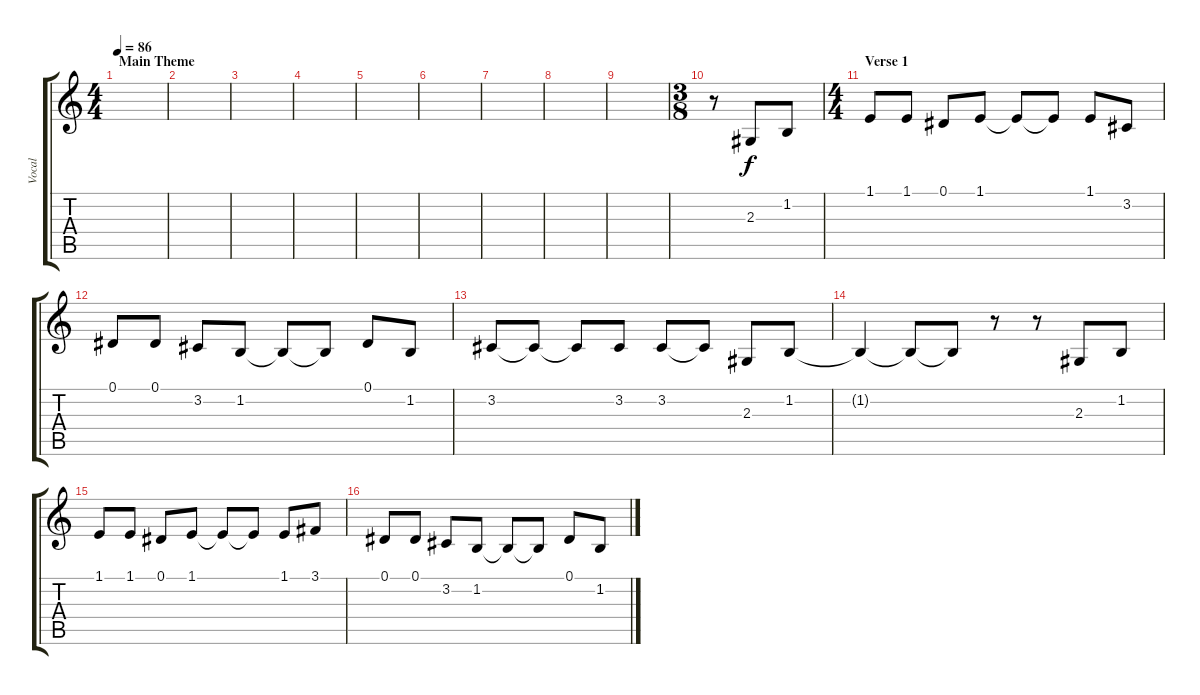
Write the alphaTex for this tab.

\track ("Vocal" "Vocal") {instrument tenorsax}
\staff {score tabs}
\tuning (Eb4 Bb3 Gb3 Db3 Ab2 Eb2) {hide}
\ts (4 4)
\section ("" "Main Theme")
\tempo 86
\clef g2
\ks c
|
|
|
|
|
|
|
|
|
\ts (3 8)
r.8 2.3.8 1.2.8 |
\ts (4 4)
\section ("" "Verse 1")
1.1.8 1.1.8 0.1.8 1.1.8 1.1{t}.8 1.1{t}.8 1.1.8 3.2.8 |
0.1.8 0.1.8 3.2.8 1.2.8 1.2{t}.8 1.2{t}.8 0.1.8 1.2.8 |
3.2.8 3.2{t}.8 3.2{t}.8 3.2.8 3.2.8 3.2{t}.8 2.3.8 1.2.8 |
1.2{t}.4 1.2{t}.8 1.2{t}.8 r.8 r.8 2.3.8 1.2.8 |
1.1.8 1.1.8 0.1.8 1.1.8 1.1{t}.8 1.1{t}.8 1.1.8 3.1.8 |
0.1.8 0.1.8 3.2.8 1.2.8 1.2{t}.8 1.2{t}.8 0.1.8 1.2.8
